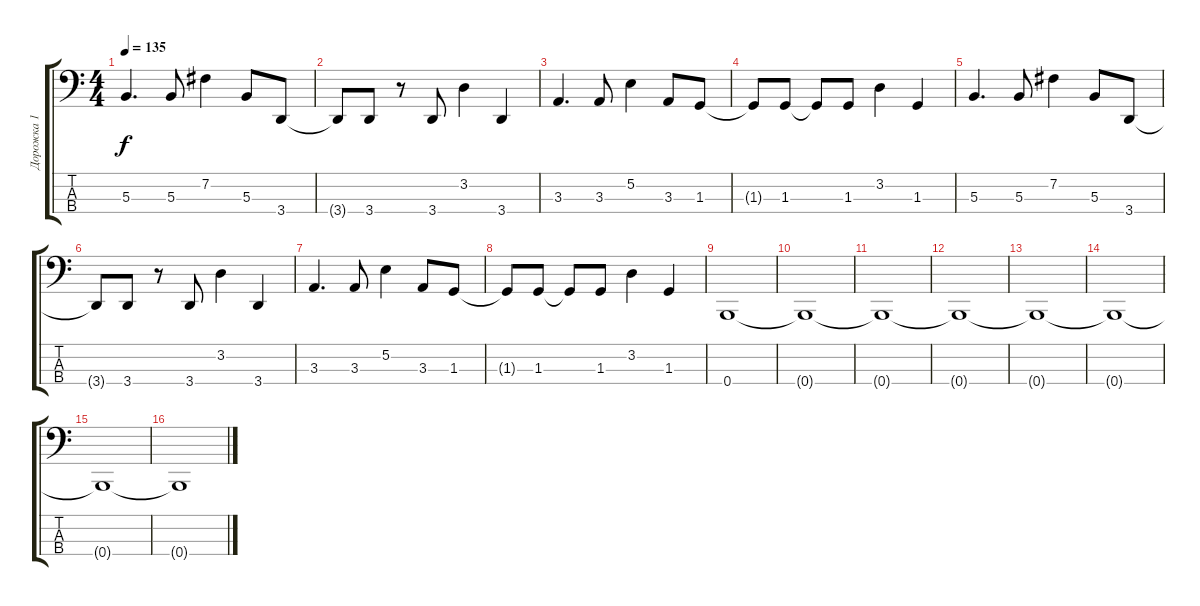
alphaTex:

\track ("Дорожка 1" "Дорожка 1") {instrument electricbassfinger}
\staff {score tabs}
\tuning (E2 B1 Gb1 B0) {hide}
\ts (4 4)
\tempo 135
\clef f4
\ks c
5.3.4{d dy f} 5.3.8 7.2.4 5.3.8 3.4.8 |
3.4{t}.8 3.4.8 r.8 3.4.8 3.2.4 3.4.4 |
3.3.4{d} 3.3.8 5.2.4 3.3.8 1.3.8 |
1.3{t}.8 1.3.8 1.3{t}.8 1.3.8 3.2.4 1.3.4 |
5.3.4{d} 5.3.8 7.2.4 5.3.8 3.4.8 |
3.4{t}.8 3.4.8 r.8 3.4.8 3.2.4 3.4.4 |
3.3.4{d} 3.3.8 5.2.4 3.3.8 1.3.8 |
1.3{t}.8 1.3.8 1.3{t}.8 1.3.8 3.2.4 1.3.4 |
0.4.1 |
0.4{t}.1 |
0.4{t}.1 |
0.4{t}.1 |
0.4{t}.1 |
0.4{t}.1 |
0.4{t}.1 |
0.4{t}.1
